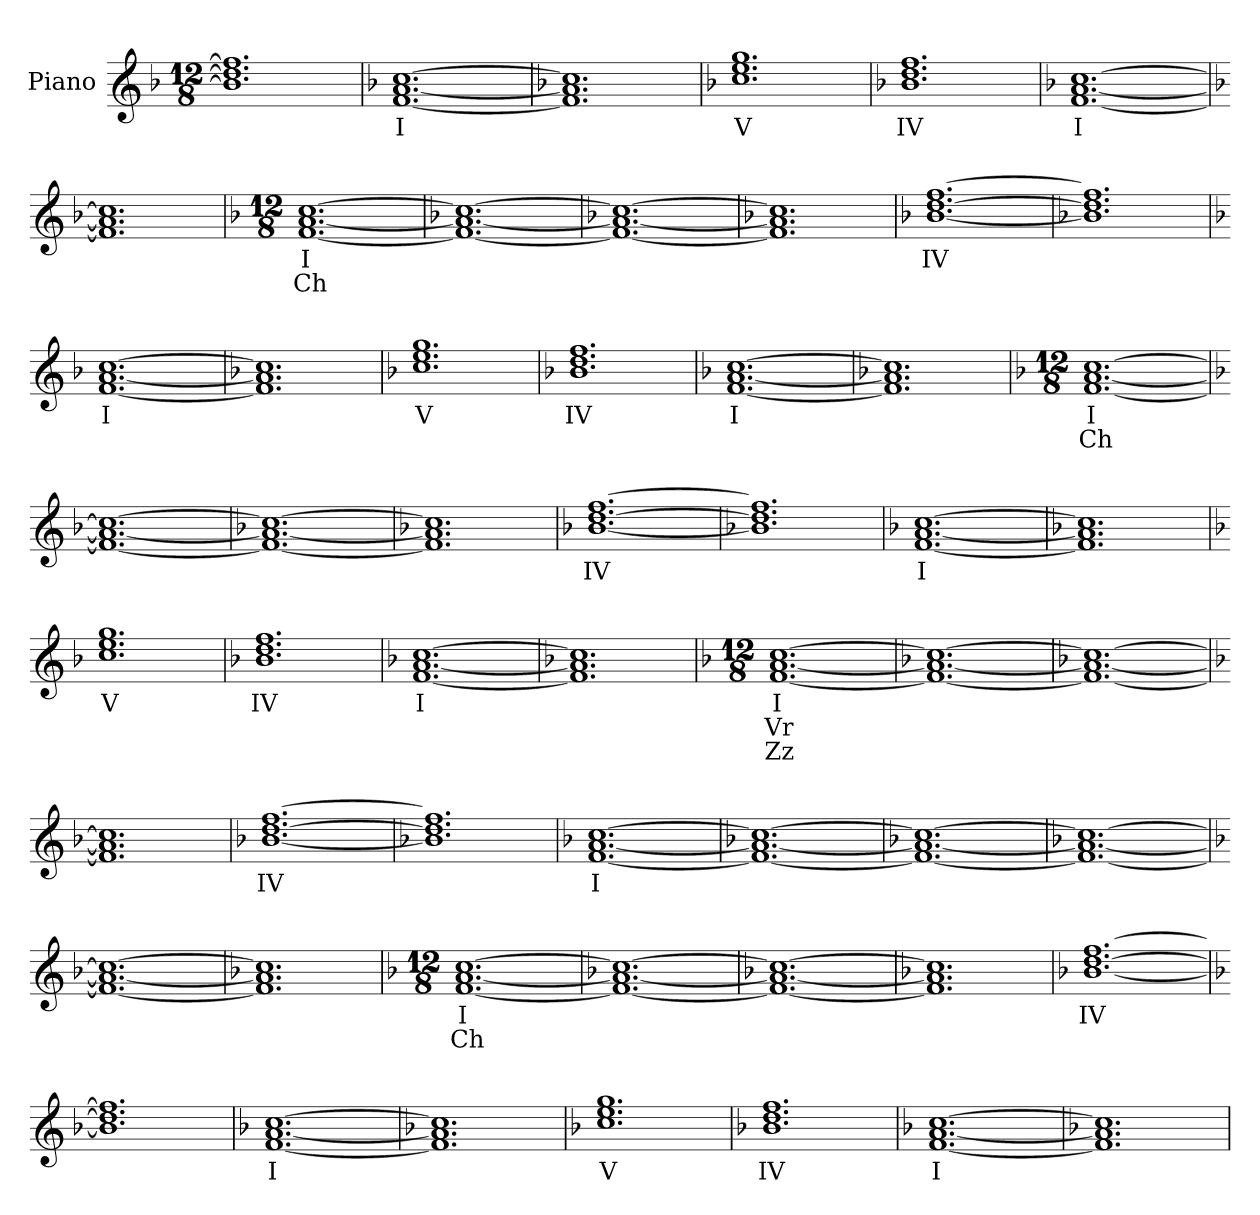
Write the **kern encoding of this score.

**kern	**text	**text	**text
*part1	*part1	*part1	*part1
*staff1	*staff1	*staff1	*staff1
*I"Piano	*	*	*
*I'Pno	*	*	*
*k[b-]	*	*	*
*F:	*	*	*
*M12/8	*	*	*
=	=	=	=
1.b-] 1.dd] 1.ff]	.	.	.
=	=	=	=
*k[b-]	*	*	*
*F:	*	*	*
[1.f [1.a [1.cc	I	.	.
=	=	=	=
*k[b-]	*	*	*
*F:	*	*	*
1.f] 1.a] 1.cc]	.	.	.
=	=	=	=
*k[b-]	*	*	*
*F:	*	*	*
1.cc 1.ee 1.gg	V	.	.
=	=	=	=
*k[b-]	*	*	*
*F:	*	*	*
1.b- 1.dd 1.ff	IV	.	.
=	=	=	=
*k[b-]	*	*	*
*F:	*	*	*
[1.f [1.a [1.cc	I	.	.
=	=	=	=
*k[b-]	*	*	*
*F:	*	*	*
1.f] 1.a] 1.cc]	.	.	.
=	=	=	=
*k[b-]	*	*	*
*F:	*	*	*
*M12/8	*	*	*
[1.f [1.a [1.cc	I	Ch	.
=	=	=	=
*k[b-]	*	*	*
*F:	*	*	*
1.f_ 1.a_ 1.cc_	.	.	.
=	=	=	=
*k[b-]	*	*	*
*F:	*	*	*
1.f_ 1.a_ 1.cc_	.	.	.
=	=	=	=
*k[b-]	*	*	*
*F:	*	*	*
1.f] 1.a] 1.cc]	.	.	.
=	=	=	=
*k[b-]	*	*	*
*F:	*	*	*
[1.b- [1.dd [1.ff	IV	.	.
=	=	=	=
*k[b-]	*	*	*
*F:	*	*	*
1.b-] 1.dd] 1.ff]	.	.	.
=	=	=	=
*k[b-]	*	*	*
*F:	*	*	*
[1.f [1.a [1.cc	I	.	.
=	=	=	=
*k[b-]	*	*	*
*F:	*	*	*
1.f] 1.a] 1.cc]	.	.	.
=	=	=	=
*k[b-]	*	*	*
*F:	*	*	*
1.cc 1.ee 1.gg	V	.	.
=	=	=	=
*k[b-]	*	*	*
*F:	*	*	*
1.b- 1.dd 1.ff	IV	.	.
=	=	=	=
*k[b-]	*	*	*
*F:	*	*	*
[1.f [1.a [1.cc	I	.	.
=	=	=	=
*k[b-]	*	*	*
*F:	*	*	*
1.f] 1.a] 1.cc]	.	.	.
=	=	=	=
*k[b-]	*	*	*
*F:	*	*	*
*M12/8	*	*	*
[1.f [1.a [1.cc	I	Ch	.
=	=	=	=
*k[b-]	*	*	*
*F:	*	*	*
1.f_ 1.a_ 1.cc_	.	.	.
=	=	=	=
*k[b-]	*	*	*
*F:	*	*	*
1.f_ 1.a_ 1.cc_	.	.	.
=	=	=	=
*k[b-]	*	*	*
*F:	*	*	*
1.f] 1.a] 1.cc]	.	.	.
=	=	=	=
*k[b-]	*	*	*
*F:	*	*	*
[1.b- [1.dd [1.ff	IV	.	.
=	=	=	=
*k[b-]	*	*	*
*F:	*	*	*
1.b-] 1.dd] 1.ff]	.	.	.
=	=	=	=
*k[b-]	*	*	*
*F:	*	*	*
[1.f [1.a [1.cc	I	.	.
=	=	=	=
*k[b-]	*	*	*
*F:	*	*	*
1.f] 1.a] 1.cc]	.	.	.
=	=	=	=
*k[b-]	*	*	*
*F:	*	*	*
1.cc 1.ee 1.gg	V	.	.
=	=	=	=
*k[b-]	*	*	*
*F:	*	*	*
1.b- 1.dd 1.ff	IV	.	.
=	=	=	=
*k[b-]	*	*	*
*F:	*	*	*
[1.f [1.a [1.cc	I	.	.
=	=	=	=
*k[b-]	*	*	*
*F:	*	*	*
1.f] 1.a] 1.cc]	.	.	.
=	=	=	=
*k[b-]	*	*	*
*F:	*	*	*
*M12/8	*	*	*
[1.f [1.a [1.cc	I	Vr	Zz
=	=	=	=
*k[b-]	*	*	*
*F:	*	*	*
1.f_ 1.a_ 1.cc_	.	.	.
=	=	=	=
*k[b-]	*	*	*
*F:	*	*	*
1.f_ 1.a_ 1.cc_	.	.	.
=	=	=	=
*k[b-]	*	*	*
*F:	*	*	*
1.f] 1.a] 1.cc]	.	.	.
=	=	=	=
*k[b-]	*	*	*
*F:	*	*	*
[1.b- [1.dd [1.ff	IV	.	.
=	=	=	=
*k[b-]	*	*	*
*F:	*	*	*
1.b-] 1.dd] 1.ff]	.	.	.
=	=	=	=
*k[b-]	*	*	*
*F:	*	*	*
[1.f [1.a [1.cc	I	.	.
=	=	=	=
*k[b-]	*	*	*
*F:	*	*	*
1.f_ 1.a_ 1.cc_	.	.	.
=	=	=	=
*k[b-]	*	*	*
*F:	*	*	*
1.f_ 1.a_ 1.cc_	.	.	.
=	=	=	=
*k[b-]	*	*	*
*F:	*	*	*
1.f_ 1.a_ 1.cc_	.	.	.
=	=	=	=
*k[b-]	*	*	*
*F:	*	*	*
1.f_ 1.a_ 1.cc_	.	.	.
=	=	=	=
*k[b-]	*	*	*
*F:	*	*	*
1.f] 1.a] 1.cc]	.	.	.
=	=	=	=
*k[b-]	*	*	*
*F:	*	*	*
*M12/8	*	*	*
[1.f [1.a [1.cc	I	Ch	.
=	=	=	=
*k[b-]	*	*	*
*F:	*	*	*
1.f_ 1.a_ 1.cc_	.	.	.
=	=	=	=
*k[b-]	*	*	*
*F:	*	*	*
1.f_ 1.a_ 1.cc_	.	.	.
=	=	=	=
*k[b-]	*	*	*
*F:	*	*	*
1.f] 1.a] 1.cc]	.	.	.
=	=	=	=
*k[b-]	*	*	*
*F:	*	*	*
[1.b- [1.dd [1.ff	IV	.	.
=	=	=	=
*k[b-]	*	*	*
*F:	*	*	*
1.b-] 1.dd] 1.ff]	.	.	.
=	=	=	=
*k[b-]	*	*	*
*F:	*	*	*
[1.f [1.a [1.cc	I	.	.
=	=	=	=
*k[b-]	*	*	*
*F:	*	*	*
1.f] 1.a] 1.cc]	.	.	.
=	=	=	=
*k[b-]	*	*	*
*F:	*	*	*
1.cc 1.ee 1.gg	V	.	.
=	=	=	=
*k[b-]	*	*	*
*F:	*	*	*
1.b- 1.dd 1.ff	IV	.	.
=	=	=	=
*k[b-]	*	*	*
*F:	*	*	*
[1.f [1.a [1.cc	I	.	.
=	=	=	=
*k[b-]	*	*	*
*F:	*	*	*
1.f] 1.a] 1.cc]	.	.	.
=	=	=	=
*-	*-	*-	*-
